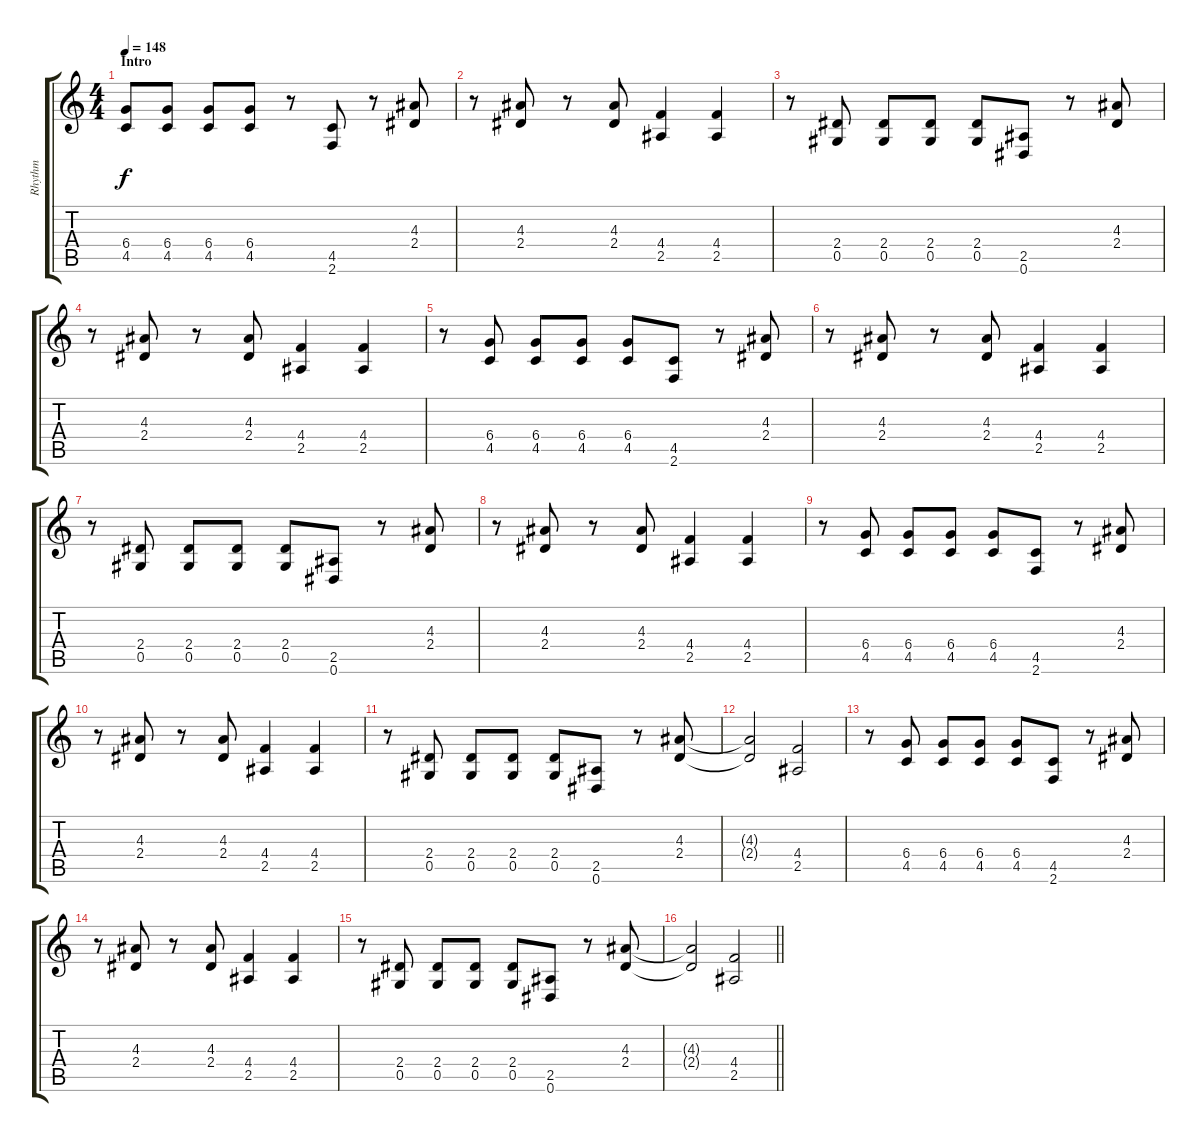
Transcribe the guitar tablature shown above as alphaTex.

\track ("Rhythm" "Rhythm") {instrument distortionguitar}
\staff {score tabs}
\tuning (Eb4 Bb3 Gb3 Db3 Ab2 Eb2) {hide}
\ts (4 4)
\section ("" "Intro")
\tempo 148
\clef g2
\ks c
(6.4 4.5).8{dy f instrument distortionguitar} (6.4 4.5).8 (6.4 4.5).8 (6.4 4.5).8 r.8 (4.5 2.6).8 r.8 (4.3 2.4).8 |
r.8 (4.3 2.4).8 r.8 (4.3 2.4).8 (4.4 2.5).4 (4.4 2.5).4 |
r.8 (2.4 0.5).8 (2.4 0.5).8 (2.4 0.5).8 (2.4 0.5).8 (2.5 0.6).8 r.8 (4.3 2.4).8 |
r.8 (4.3 2.4).8 r.8 (4.3 2.4).8 (4.4 2.5).4 (4.4 2.5).4 |
r.8 (6.4 4.5).8 (6.4 4.5).8 (6.4 4.5).8 (6.4 4.5).8 (4.5 2.6).8 r.8 (4.3 2.4).8 |
r.8 (4.3 2.4).8 r.8 (4.3 2.4).8 (4.4 2.5).4 (4.4 2.5).4 |
r.8 (2.4 0.5).8 (2.4 0.5).8 (2.4 0.5).8 (2.4 0.5).8 (2.5 0.6).8 r.8 (4.3 2.4).8 |
r.8 (4.3 2.4).8 r.8 (4.3 2.4).8 (4.4 2.5).4 (4.4 2.5).4 |
r.8 (6.4 4.5).8 (6.4 4.5).8 (6.4 4.5).8 (6.4 4.5).8 (4.5 2.6).8 r.8 (4.3 2.4).8 |
r.8 (4.3 2.4).8 r.8 (4.3 2.4).8 (4.4 2.5).4 (4.4 2.5).4 |
r.8 (2.4 0.5).8 (2.4 0.5).8 (2.4 0.5).8 (2.4 0.5).8 (2.5 0.6).8 r.8 (4.3 2.4).8 |
(4.3{t} 2.4{t}).2 (4.4 2.5).2 |
r.8 (6.4 4.5).8 (6.4 4.5).8 (6.4 4.5).8 (6.4 4.5).8 (4.5 2.6).8 r.8 (4.3 2.4).8 |
r.8 (4.3 2.4).8 r.8 (4.3 2.4).8 (4.4 2.5).4 (4.4 2.5).4 |
r.8 (2.4 0.5).8 (2.4 0.5).8 (2.4 0.5).8 (2.4 0.5).8 (2.5 0.6).8 r.8 (4.3 2.4).8 |
\barLineRight lightlight
(4.3{t} 2.4{t}).2 (4.4 2.5).2
